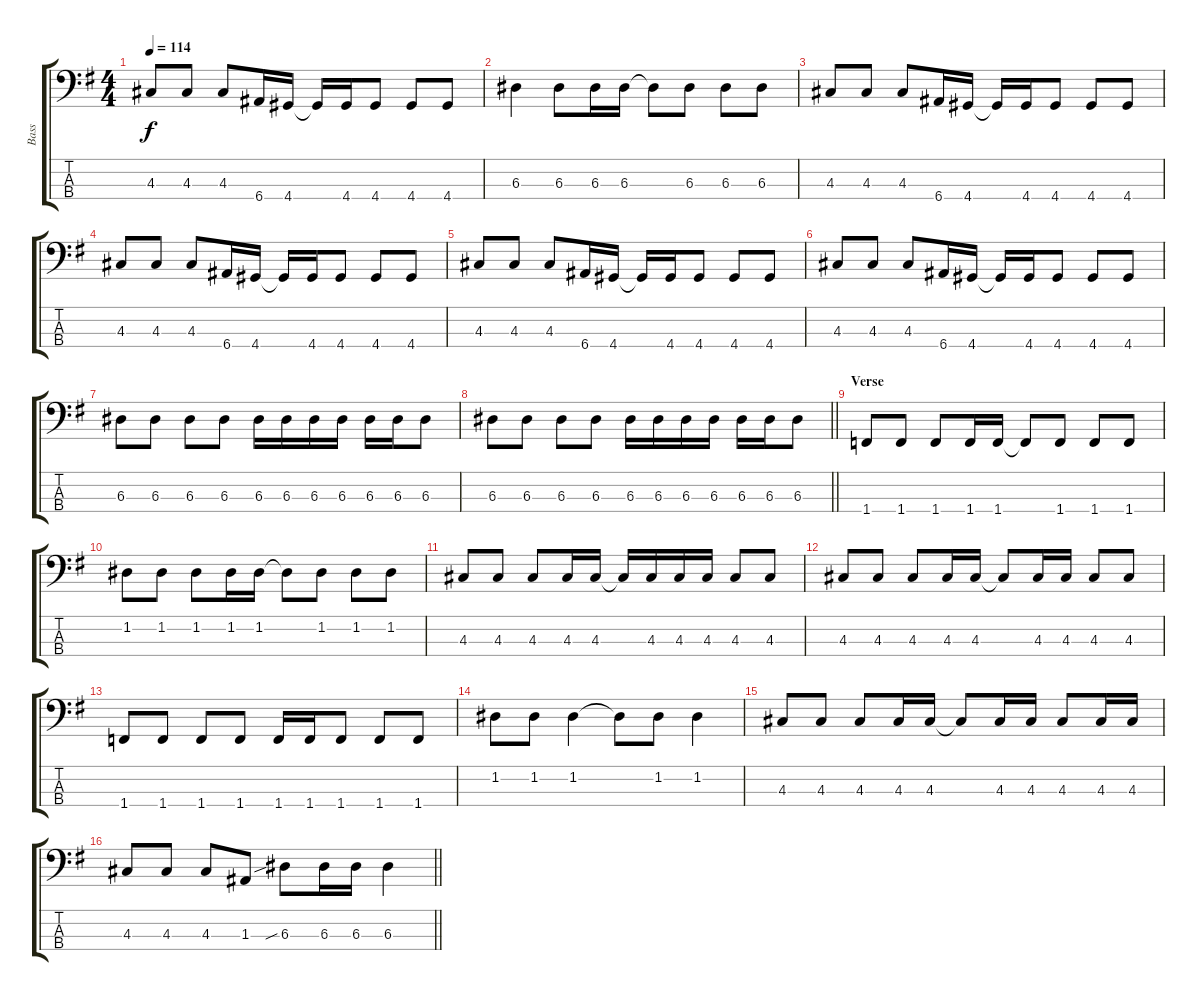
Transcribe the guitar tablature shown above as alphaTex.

\track ("Bass" "Bass") {instrument electricbassfinger}
\staff {score tabs}
\tuning (G2 D2 A1 E1) {hide}
\ts (4 4)
\tempo 114
\clef f4
\ks g
4.3.8{dy f} 4.3.8 4.3.8 6.4.16 4.4.16 4.4{t}.16 4.4.16 4.4.8 4.4.8 4.4.8 |
6.3.4 6.3.8 6.3.16 6.3.16 6.3{t}.8 6.3.8 6.3.8 6.3.8 |
4.3.8 4.3.8 4.3.8 6.4.16 4.4.16 4.4{t}.16 4.4.16 4.4.8 4.4.8 4.4.8 |
4.3.8 4.3.8 4.3.8 6.4.16 4.4.16 4.4{t}.16 4.4.16 4.4.8 4.4.8 4.4.8 |
4.3.8 4.3.8 4.3.8 6.4.16 4.4.16 4.4{t}.16 4.4.16 4.4.8 4.4.8 4.4.8 |
4.3.8 4.3.8 4.3.8 6.4.16 4.4.16 4.4{t}.16 4.4.16 4.4.8 4.4.8 4.4.8 |
6.3.8 6.3.8 6.3.8 6.3.8 6.3.16 6.3.16 6.3.16 6.3.16 6.3.16 6.3.16 6.3.8 |
\barLineRight lightlight
6.3.8 6.3.8 6.3.8 6.3.8 6.3.16 6.3.16 6.3.16 6.3.16 6.3.16 6.3.16 6.3.8 |
\section ("" "Verse")
1.4.8 1.4.8 1.4.8 1.4.16 1.4.16 1.4{t}.8 1.4.8 1.4.8 1.4.8 |
1.2.8 1.2.8 1.2.8 1.2.16 1.2.16 1.2{t}.8 1.2.8 1.2.8 1.2.8 |
4.3.8 4.3.8 4.3.8 4.3.16 4.3.16 4.3{t}.16 4.3.16 4.3.16 4.3.16 4.3.8 4.3.8 |
4.3.8 4.3.8 4.3.8 4.3.16 4.3.16 4.3{t}.8 4.3.16 4.3.16 4.3.8 4.3.8 |
1.4.8 1.4.8 1.4.8 1.4.8 1.4.16 1.4.16 1.4.8 1.4.8 1.4.8 |
1.2.8 1.2.8 1.2.4 1.2{t}.8 1.2.8 1.2.4 |
4.3.8 4.3.8 4.3.8 4.3.16 4.3.16 4.3{t}.8 4.3.16 4.3.16 4.3.8 4.3.16 4.3.16 |
\barLineRight lightlight
4.3.8 4.3.8 4.3.8 1.3.8 6.3{sib}.8 6.3.16 6.3.16 6.3.4
